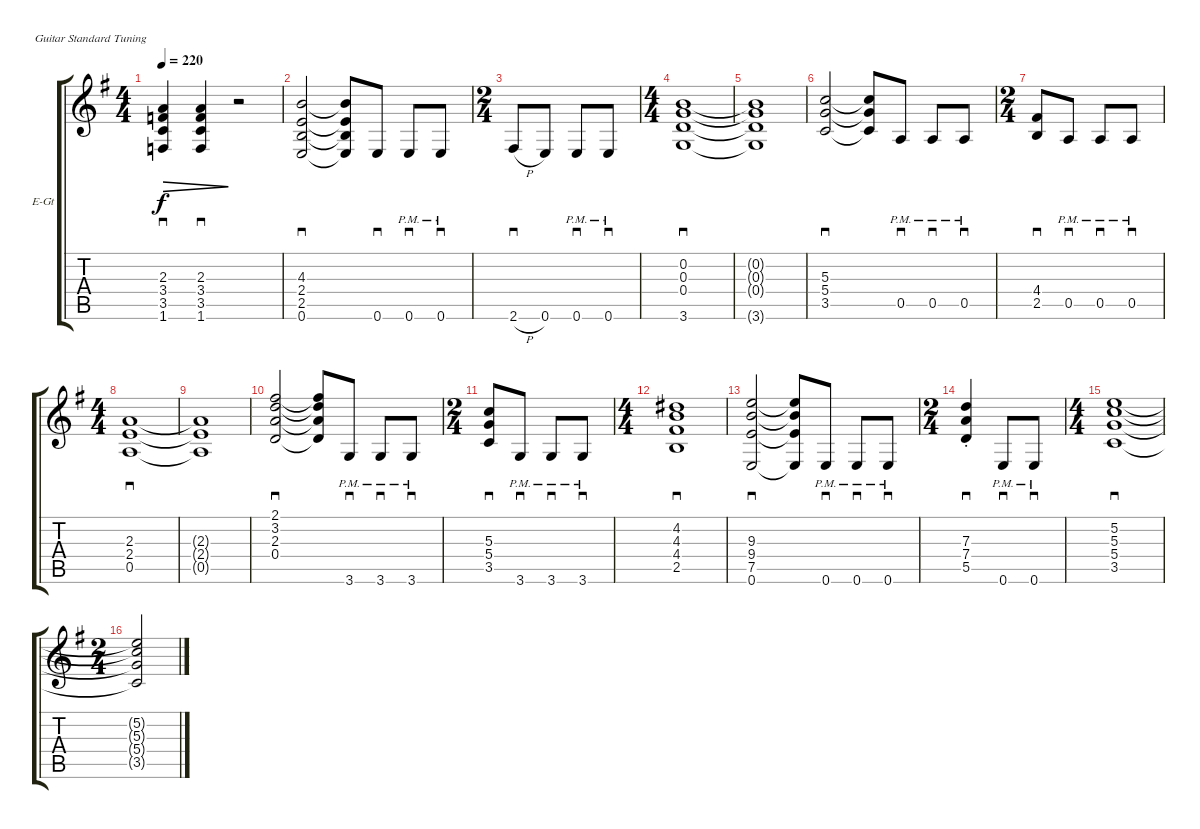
\defaultSystemsLayout 4
\bracketExtendMode groupsimilarinstruments
\firstSystemTrackNameOrientation horizontal
\otherSystemsTrackNameOrientation horizontal
\chordDiagramsInScore
\track ("James H." "E-Gt") {instrument overdrivenguitar}
\staff {score tabs}
\tuning (E4 B3 G3 D3 A2 E2)
\ts (4 4)
\tempo 220
\clef g2
\ks g
(1.6 3.5 3.4 2.3).4{sd dec dy f} (1.6 3.5 3.4 2.3).4{sd dec} r.2 |
(0.6 2.5 2.4 4.3).2{sd} (0.6{t} 2.5{t} 2.4{t} 4.3{t}).8 0.6.8{sd} 0.6{pm}.8{sd} 0.6{pm}.8{sd} |
\ts (2 4)
2.6{h}.8{sd} 0.6.8 0.6{pm}.8{sd} 0.6{pm}.8{sd} |
\ts (4 4)
(3.6 0.4 0.3 0.2).1{sd} |
(3.6{t} 0.4{t} 0.3{t} 0.2{t}).1 |
(3.5 5.4 5.3).2{sd} (3.5{t} 5.4{t} 5.3{t}).8 0.5{pm}.8{sd} 0.5{pm}.8{sd} 0.5{pm}.8{sd} |
\ts (2 4)
(2.5 4.4).8{sd} 0.5{pm}.8{sd} 0.5{pm}.8{sd} 0.5{pm}.8{sd} |
\ts (4 4)
(0.5 2.4 2.3).1{sd} |
(0.5{t} 2.4{t} 2.3{t}).1 |
(0.4 2.3 3.2 2.1).2{sd} (0.4{t} 2.3{t} 3.2{t} 2.1{t}).8 3.6{pm}.8{sd} 3.6{pm}.8{sd} 3.6{pm}.8{sd} |
\ts (2 4)
(3.5 5.4 5.3).8{sd} 3.6{pm}.8{sd} 3.6{pm}.8{sd} 3.6{pm}.8{sd} |
\ts (4 4)
(2.5 4.4 4.3 4.2).1{sd} |
(0.6 7.5 9.4 9.3).2{sd} (0.6{t} 7.5{t} 9.4{t} 9.3{t}).8 0.6{pm}.8{sd} 0.6{pm}.8{sd} 0.6{pm}.8{sd} |
\ts (2 4)
(5.5{st} 7.4 7.3).4{sd} 0.6{pm}.8{sd} 0.6{pm}.8{sd} |
\ts (4 4)
(3.5 5.4 5.3 5.2).1{sd} |
\ts (2 4)
(3.5{t} 5.4{t} 5.3{t} 5.2{t}).2
